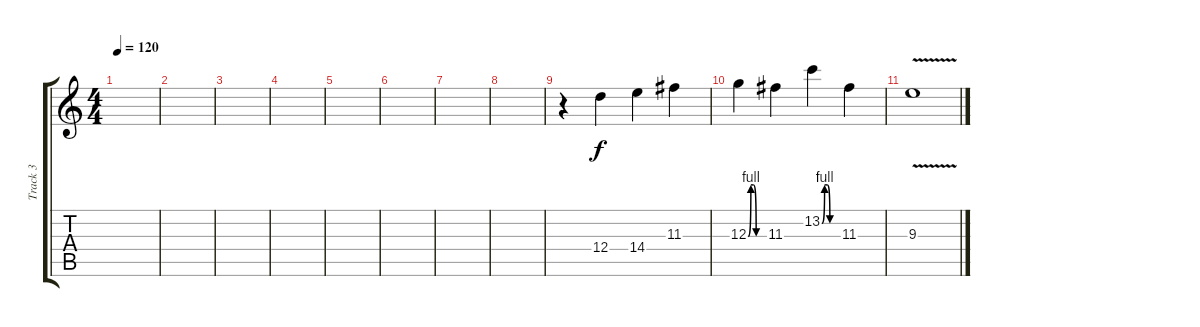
\track ("Track 3" "Track 3") {instrument overdrivenguitar}
\staff {score tabs}
\tuning (E4 B3 G3 D3 A2 E2) {hide}
\ts (4 4)
\tempo 120
\clef g2
\ks c
|
|
|
|
|
|
|
|
r.4 12.4.4 14.4.4 11.3.4 |
12.3{be (custom 0 0 10 4 20 4 30 0 60 0)}.4 11.3.4 13.2{be (custom 0 0 10 4 20 4 30 0 60 0)}.4 11.3.4 |
9.3{v}.1
